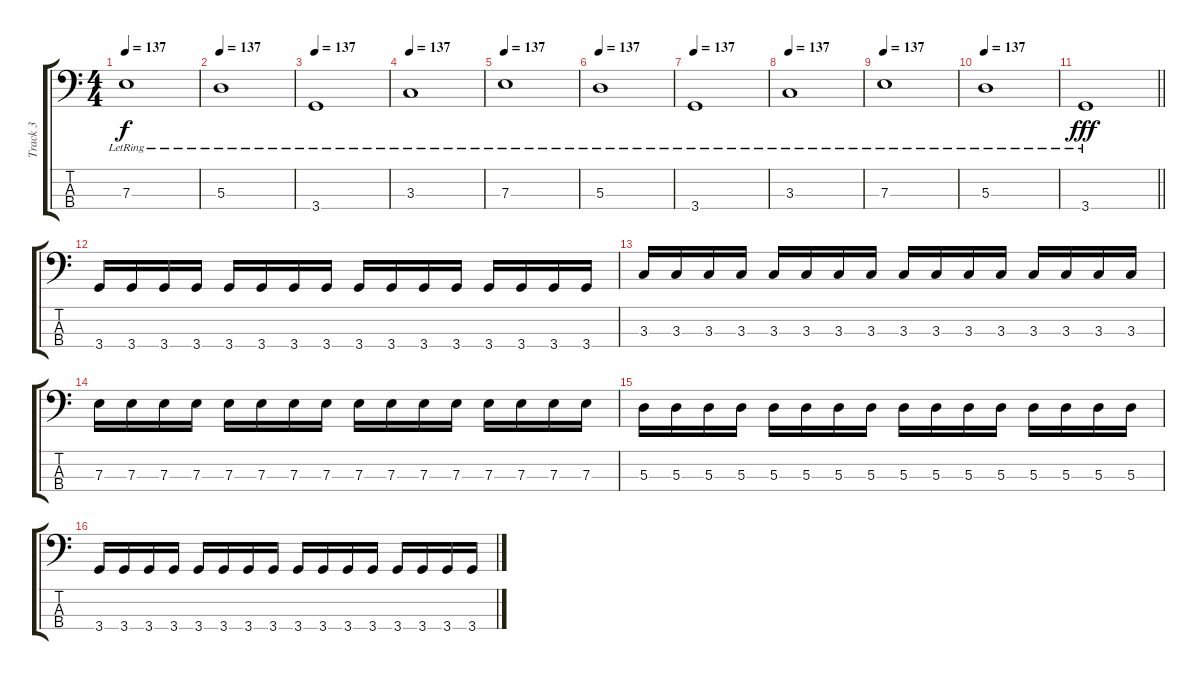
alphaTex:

\track ("Track 3" "Track 3") {instrument electricbasspick}
\staff {score tabs}
\tuning (G2 D2 A1 E1) {hide}
\ts (4 4)
\tempo 137
\clef f4
\ks c
7.3{lr}.1{dy f} |
\tempo 137
5.3{lr}.1 |
\tempo 137
3.4{lr}.1 |
\tempo 137
3.3{lr}.1 |
\tempo 137
7.3{lr}.1 |
\tempo 137
5.3{lr}.1 |
\tempo 137
3.4{lr}.1 |
\tempo 137
3.3{lr}.1 |
\tempo 137
7.3{lr}.1 |
\tempo 137
5.3{lr}.1 |
\barLineRight lightlight
3.4{lr}.1{dy fff} |
3.4.16 3.4.16 3.4.16 3.4.16 3.4.16 3.4.16 3.4.16 3.4.16 3.4.16 3.4.16 3.4.16 3.4.16 3.4.16 3.4.16 3.4.16 3.4.16 |
3.3.16 3.3.16 3.3.16 3.3.16 3.3.16 3.3.16 3.3.16 3.3.16 3.3.16 3.3.16 3.3.16 3.3.16 3.3.16 3.3.16 3.3.16 3.3.16 |
7.3.16 7.3.16 7.3.16 7.3.16 7.3.16 7.3.16 7.3.16 7.3.16 7.3.16 7.3.16 7.3.16 7.3.16 7.3.16 7.3.16 7.3.16 7.3.16 |
5.3.16 5.3.16 5.3.16 5.3.16 5.3.16 5.3.16 5.3.16 5.3.16 5.3.16 5.3.16 5.3.16 5.3.16 5.3.16 5.3.16 5.3.16 5.3.16 |
3.4.16 3.4.16 3.4.16 3.4.16 3.4.16 3.4.16 3.4.16 3.4.16 3.4.16 3.4.16 3.4.16 3.4.16 3.4.16 3.4.16 3.4.16 3.4.16
